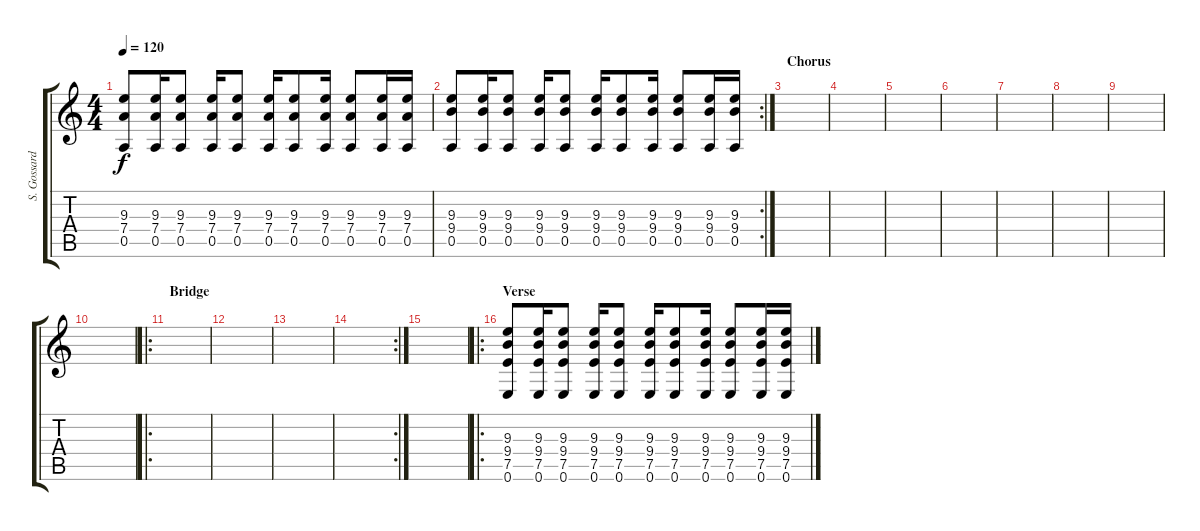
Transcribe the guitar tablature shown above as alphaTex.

\track ("S. Gossard (Clean)" "S. Gossard") {instrument electricguitarclean}
\staff {score tabs}
\tuning (E4 B3 G3 D3 A2 E2) {hide}
\ts (4 4)
\tempo 120
\clef g2
\ks c
(9.3 7.4 0.5).8{dy f} (9.3 7.4 0.5).16 (9.3 7.4 0.5).8 (9.3 7.4 0.5).16 (9.3 7.4 0.5).8 (9.3 7.4 0.5).16 (9.3 7.4 0.5).8 (9.3 7.4 0.5).16 (9.3 7.4 0.5).8 (9.3 7.4 0.5).16 (9.3 7.4 0.5).16 |
\rc 2
(9.3 9.4 0.5).8 (9.3 9.4 0.5).16 (9.3 9.4 0.5).8 (9.3 9.4 0.5).16 (9.3 9.4 0.5).8 (9.3 9.4 0.5).16 (9.3 9.4 0.5).8 (9.3 9.4 0.5).16 (9.3 9.4 0.5).8 (9.3 9.4 0.5).16 (9.3 9.4 0.5).16 |
\section ("" "Chorus")
|
|
|
|
|
|
|
|
\ro
\section ("" "Bridge")
|
|
|
\rc 2
|
|
\ro
\section ("" "Verse")
(9.3 9.4 7.5 0.6).8 (9.3 9.4 7.5 0.6).16 (9.3 9.4 7.5 0.6).8 (9.3 9.4 7.5 0.6).16 (9.3 9.4 7.5 0.6).8 (9.3 9.4 7.5 0.6).16 (9.3 9.4 7.5 0.6).8 (9.3 9.4 7.5 0.6).16 (9.3 9.4 7.5 0.6).8 (9.3 9.4 7.5 0.6).16 (9.3 9.4 7.5 0.6).16
